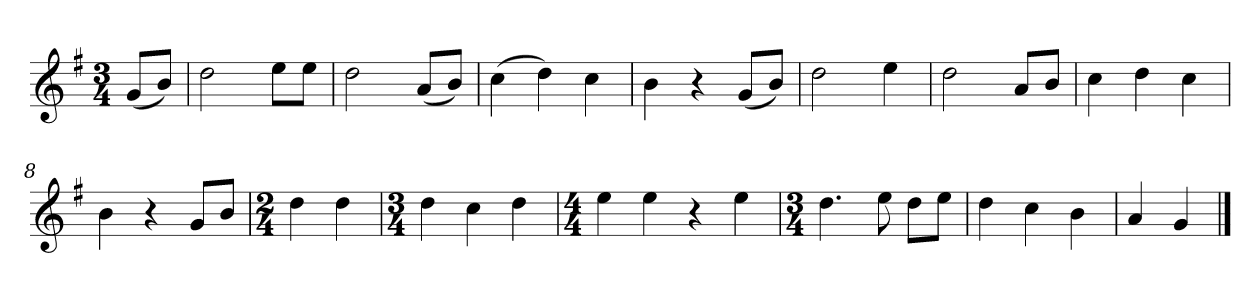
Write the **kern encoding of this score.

**kern
*part1
*staff1
*k[f#]
*M3/4
*MM120
=
(8gL
8bJ)
=1
2dd
8eeL
8eeJ
=2
2dd
(8aL
8bJ)
=3
(4cc
4dd)
4cc
=4
4b
4r
(8gL
8bJ)
=5
2dd
4ee
=6
2dd
8aL
8bJ
=7
4cc
4dd
4cc
=8
4b
4r
8gL
8bJ
=9
*M2/4
4dd
4dd
=10
*M3/4
4dd
4cc
4dd
=11
*M4/4
4ee
4ee
4r
4ee
=12
*M3/4
4.dd
8ee
8ddL
8eeJ
=13
4dd
4cc
4b
=14
4a
4g
==
*-
